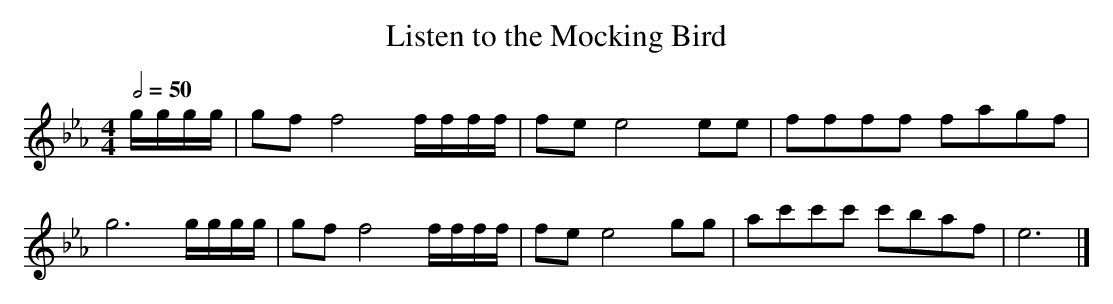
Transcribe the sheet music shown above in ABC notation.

X:1
T:Listen to the Mocking Bird
M:4/4
L: 1/4
Q: 1/2=50
K: Eb
 g/4g/4g/4g/4 | g/2f/2 f2 f/4f/4f/4f/4 | f/2e/2 e2 e/2e/2 | f/2f/2f/2f/2 f/2a/2g/2f/2 |
 g3 g/4g/4g/4g/4 | g/2f/2 f2 f/4f/4f/4f/4 | f/2e/2 e2 g/2g/2 | a/2c'/2c'/2c'/2 c'/2b/2a/2f/2 | e3 |]
